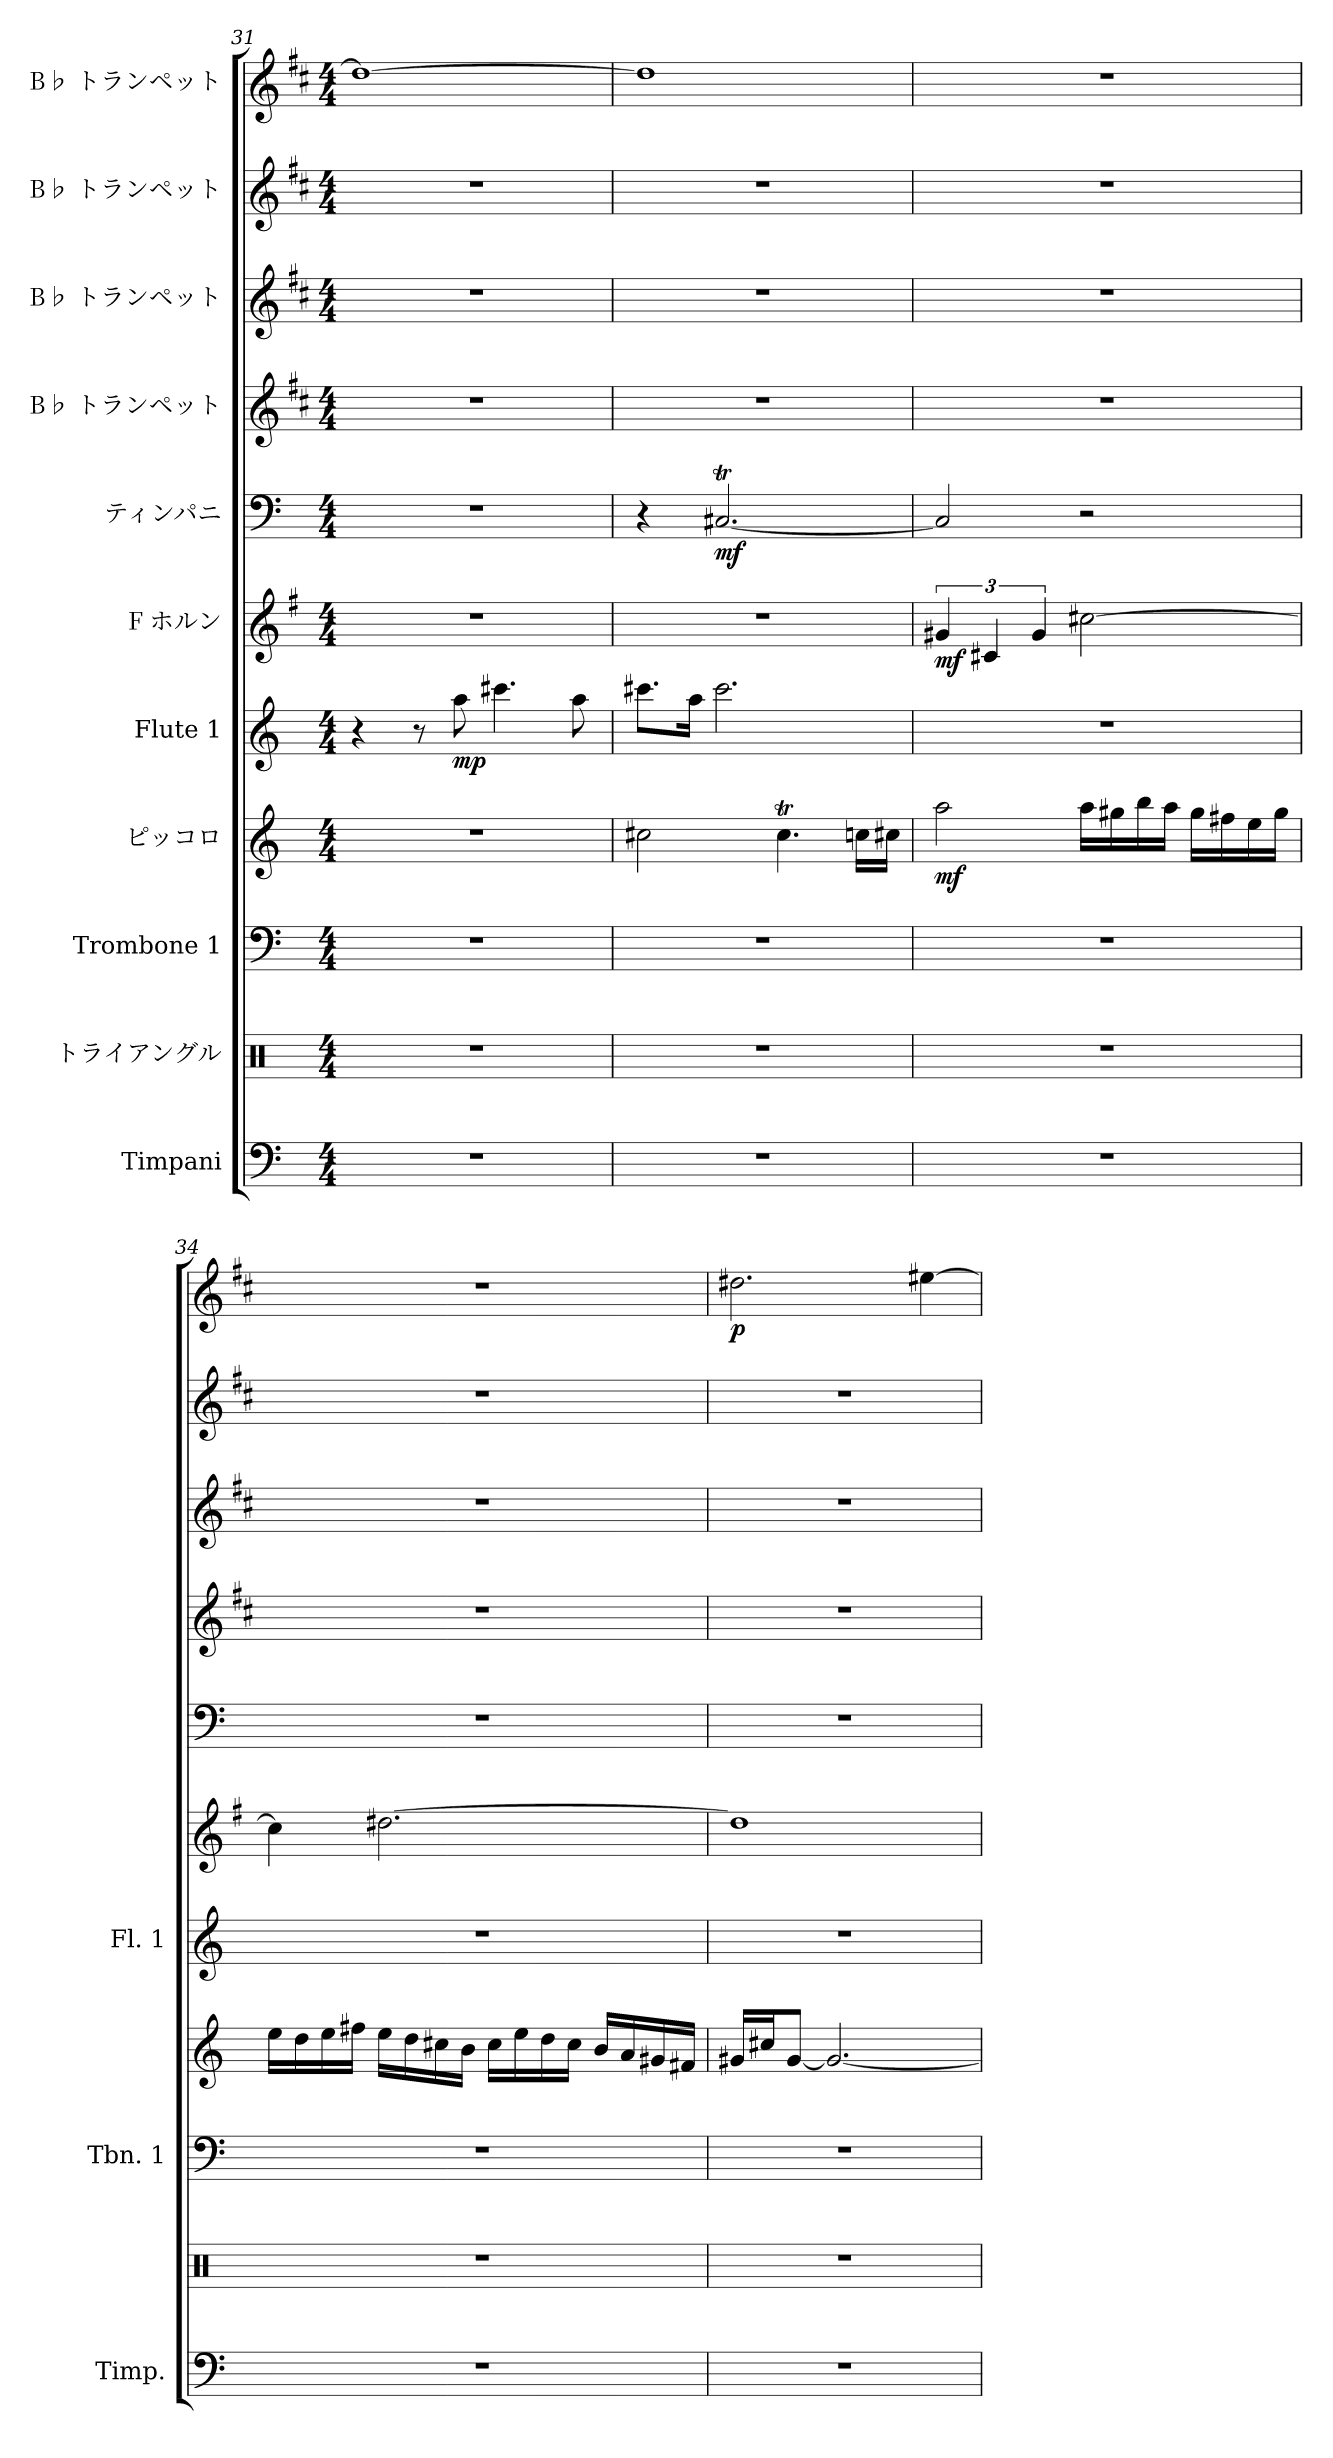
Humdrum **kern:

**kern	**kern	**kern	**kern	**dynam	**kern	**dynam	**kern	**dynam	**kern	**dynam	**kern	**kern	**kern	**kern	**dynam
*part11	*part10	*part9	*part8	*part8	*part7	*part7	*part6	*part6	*part5	*part5	*part4	*part3	*part2	*part1	*part1
*staff11	*staff10	*staff9	*staff8	*staff8	*staff7	*staff7	*staff6	*staff6	*staff5	*staff5	*staff4	*staff3	*staff2	*staff1	*staff1
*I"Timpani	*I"トライアングル	*I"Trombone 1	*I"ピッコロ	*	*I"Flute 1	*	*I"F ホルン	*	*I"ティンパニ	*	*I"B♭ トランペット	*I"B♭ トランペット	*I"B♭ トランペット	*I"B♭ トランペット	*
*I'Timp.	*	*I'Tbn. 1	*	*	*I'Fl. 1	*	*	*	*	*	*	*	*	*	*
*clefF4	*clefX	*clefF4	*clefG2	*	*clefG2	*	*clefG2	*	*clefF4	*	*clefG2	*clefG2	*clefG2	*clefG2	*
*	*	*	*ITrd-7c-12	*	*	*	*ITrd4c7	*	*	*	*ITrd1c2	*ITrd1c2	*ITrd1c2	*ITrd1c2	*
*k[]	*k[]	*k[]	*k[]	*	*k[]	*	*k[]	*	*k[]	*	*k[]	*k[]	*k[]	*k[]	*
*M4/4	*M4/4	*M4/4	*M4/4	*	*M4/4	*	*M4/4	*	*M4/4	*	*M4/4	*M4/4	*M4/4	*M4/4	*
*MM80	*MM80	*MM80	*MM80	*	*MM80	*	*MM80	*	*MM80	*	*MM80	*MM80	*MM80	*MM80	*
=31	=31	=31	=31	=31	=31	=31	=31	=31	=31	=31	=31	=31	=31	=31	=31
1r	1r	1r	1r	.	4r	.	1r	.	1r	.	1r	1r	1r	1cc#_	.
.	.	.	.	.	8r	.	.	.	.	.	.	.	.	.	.
!	!	!	!	!	!	!LO:DY:b	!	!	!	!	!	!	!	!	!
.	.	.	.	.	8aa\	mp	.	.	.	.	.	.	.	.	.
.	.	.	.	.	4.ccc#X\	.	.	.	.	.	.	.	.	.	.
.	.	.	.	.	8aa\	.	.	.	.	.	.	.	.	.	.
=32	=32	=32	=32	=32	=32	=32	=32	=32	=32	=32	=32	=32	=32	=32	=32
*	*	*	*	*	*	*	*	*	*	*	*	*	*	*MM100	*
1r	1r	1r	2ccc#X\	.	8.ccc#X\L	.	1r	.	4r	.	1r	1r	1r	1cc#]	.
.	.	.	.	.	16aa\Jk	.	.	.	.	.	.	.	.	.	.
!	!	!	!	!	!	!	!	!	!	!LO:DY:b	!	!	!	!	!
.	.	.	.	.	2.ccc#\	.	.	.	[2.C#Xt/	mf	.	.	.	.	.
.	.	.	4.ccc#t\	.	.	.	.	.	.	.	.	.	.	.	.
.	.	.	16cccn\LL	.	.	.	.	.	.	.	.	.	.	.	.
.	.	.	16ccc#X\JJ	.	.	.	.	.	.	.	.	.	.	.	.
=33	=33	=33	=33	=33	=33	=33	=33	=33	=33	=33	=33	=33	=33	=33	=33
!	!	!	!	!LO:DY:b	!	!	!	!LO:DY:b	!	!	!	!	!	!	!
1r	1r	1r	2aaa\	mf	1r	.	6c#X/	mf	2C#TTT/]	.	1r	1r	1r	1r	.
.	.	.	.	.	.	.	6F#X/	.	.	.	.	.	.	.	.
.	.	.	.	.	.	.	6c#/	.	.	.	.	.	.	.	.
.	.	.	16aaa\LL	.	.	.	[2f#X\	.	2r	.	.	.	.	.	.
.	.	.	16ggg#X\	.	.	.	.	.	.	.	.	.	.	.	.
.	.	.	16bbb\	.	.	.	.	.	.	.	.	.	.	.	.
.	.	.	16aaa\JJ	.	.	.	.	.	.	.	.	.	.	.	.
.	.	.	16ggg#\LL	.	.	.	.	.	.	.	.	.	.	.	.
.	.	.	16fff#X\	.	.	.	.	.	.	.	.	.	.	.	.
.	.	.	16eee\	.	.	.	.	.	.	.	.	.	.	.	.
.	.	.	16ggg#\JJ	.	.	.	.	.	.	.	.	.	.	.	.
!!LO:LB:g=z
=34	=34	=34	=34	=34	=34	=34	=34	=34	=34	=34	=34	=34	=34	=34	=34
1r	1r	1r	16eee\LL	.	1r	.	4f#\]	.	1r	.	1r	1r	1r	1r	.
.	.	.	16ddd\	.	.	.	.	.	.	.	.	.	.	.	.
.	.	.	16eee\	.	.	.	.	.	.	.	.	.	.	.	.
.	.	.	16fff#X\JJ	.	.	.	.	.	.	.	.	.	.	.	.
.	.	.	16eee\LL	.	.	.	[2.g#X\	.	.	.	.	.	.	.	.
.	.	.	16ddd\	.	.	.	.	.	.	.	.	.	.	.	.
.	.	.	16ccc#X\	.	.	.	.	.	.	.	.	.	.	.	.
.	.	.	16bb\JJ	.	.	.	.	.	.	.	.	.	.	.	.
.	.	.	16ccc#\LL	.	.	.	.	.	.	.	.	.	.	.	.
.	.	.	16eee\	.	.	.	.	.	.	.	.	.	.	.	.
.	.	.	16ddd\	.	.	.	.	.	.	.	.	.	.	.	.
.	.	.	16ccc#\JJ	.	.	.	.	.	.	.	.	.	.	.	.
.	.	.	16bb/LL	.	.	.	.	.	.	.	.	.	.	.	.
.	.	.	16aa/	.	.	.	.	.	.	.	.	.	.	.	.
.	.	.	16gg#X/	.	.	.	.	.	.	.	.	.	.	.	.
.	.	.	16ff#X/JJ	.	.	.	.	.	.	.	.	.	.	.	.
=35	=35	=35	=35	=35	=35	=35	=35	=35	=35	=35	=35	=35	=35	=35	=35
!	!	!	!	!	!	!	!	!	!	!	!	!	!	!	!LO:DY:b
1r	1r	1r	16gg#X/LL	.	1r	.	1g#]	.	1r	.	1r	1r	1r	2.cc#X\	p
.	.	.	16ccc#X/J	.	.	.	.	.	.	.	.	.	.	.	.
.	.	.	[8gg#/J	.	.	.	.	.	.	.	.	.	.	.	.
.	.	.	2.gg#/_	.	.	.	.	.	.	.	.	.	.	.	.
.	.	.	.	.	.	.	.	.	.	.	.	.	.	[4dd#X\	.
=	=	=	=	=	=	=	=	=	=	=	=	=	=	=	=
*-	*-	*-	*-	*-	*-	*-	*-	*-	*-	*-	*-	*-	*-	*-	*-
